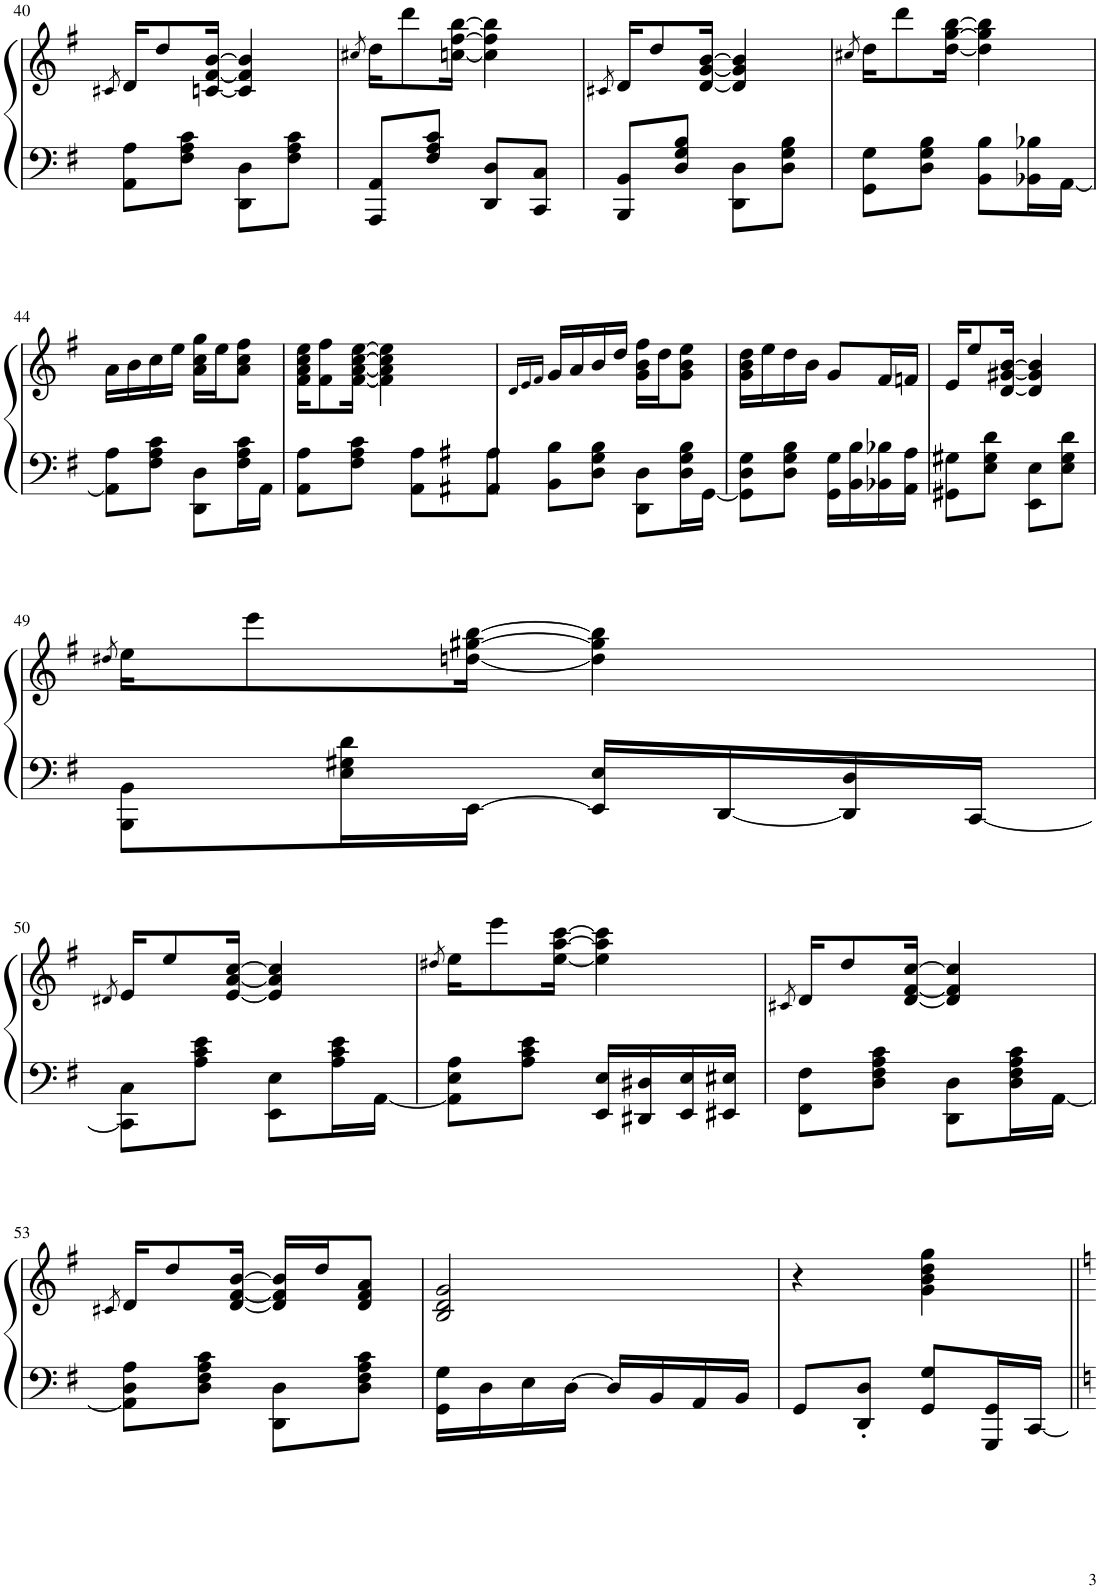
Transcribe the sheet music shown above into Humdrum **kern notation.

**kern	**kern
*part1	*part1
*staff2	*staff1
*I"Piano	*
*I'Pno.	*
!!LO:PB:g=z
*clefF4	*clefG2
*k[f#]	*k[f#]
*G:	*G:
*M2/4	*M2/4
=40	=40
.	8qc#X/
8AA\ 8A\L	16d/KL
.	8dd/
8F#\' 8A\' 8c\'J	.
.	[16cn/ [16f#/ [16b/Jk
8DD\ 8D\L	4c/] 4f#/] 4b/]
8F#\' 8A\' 8c\'J	.
=41	=41
.	8qcc#X/
8AAA/ 8AA/L	16dd\KL
.	8ddd\
8F#/' 8A/' 8c/'J	.
.	[16ccn\ [16ff#\ [16bb\Jk
8DD/ 8D/L	4cc\] 4ff#\] 4bb\]
8CC/ 8C/J	.
=42	=42
.	8qc#X/
8BBB/ 8BB/L	16d/KL
.	8dd/
8D/' 8G/' 8B/'J	.
.	[16d/ [16g/ [16b/Jk
8DD\ 8D\L	4d/] 4g/] 4b/]
8D\' 8G\' 8B\'J	.
=43	=43
.	8qcc#X/
8GG\ 8G\L	16dd\KL
.	8ddd\
8D\' 8G\' 8B\'J	.
.	[16dd\ [16gg\ [16bb\Jk
8BB\ 8B\L	4dd\] 4gg\] 4bb\]
16BB-X\ 16B-X\L	.
[<16AA\JJ	.
!!LO:LB:g=z
=44	=44
8AA\] 8A\L	16a\LL
.	16b\
8F#\' 8A\' 8c\'J	16cc\
.	16ee\JJ
8DD\ 8D\L	16a\ 16cc\ 16gg\LL
.	16ee\J
16F#\' 16A\' 16c\'L	8a\ 8cc\ 8ff#\J
16AA\JJ	.
=45	=45
*	*^
8AA\ 8A\L	16f#\ 16a\ 16cc\ 16ee\KL	64ryy
*	*v	*v
.	8f#\ 8ff#\
8F#\' 8A\' 8c\'J	.
.	[16f#\ [16a\ [16cc\ [16ee\Jk
8AA\ 8A\L	4f#\] 4a\] 4cc\] 4ee\]
8AA#X\ 8A#X\J	.
*	*^
.	.	64d!LLLL
.	.	64e!
.	.	64f#!JJJJ
=46	=46	=46
.	16qd/LL	.
.	16qe/	.
.	16qf#/JJ	.
8BB\ 8B\L	16g/LL	16g
.	16a/	4..ryy
8D\' 8G\' 8B\'J	16b/	.
.	16dd/JJ	.
8DD\ 8D\L	16g\ 16b\ 16ff#\LL	.
.	16dd\J	.
16D\' 16G\' 16B\'L	8g\ 8b\ 8ee\J	.
[<16GG\JJ	.	.
*	*v	*v
=47	=47
8GG\] 8D\ 8G\L	16g\ 16b\ 16dd\LL
.	16ee\
8D\' 8G\' 8B\'J	16dd\
.	16b\JJ
16GG\ 16G\LL	8g/L
16BB\ 16B\	.
16BB-X\ 16B-X\	16f#/L
16AA\ 16A\JJ	16fn/JJ
=48	=48
8GG#X\ 8G#X\L	16e/KL
.	8ee/
8E\' 8G#\' 8d\'J	.
.	[16d/ [16g#X/ [16b/Jk
8EE\ 8E\L	4d/] 4g#/] 4b/]
8E\' 8G#\' 8d\'J	.
!!LO:LB:g=z
=49	=49
.	8qdd#X/
8BBB\ 8BB\L	16ee\KL
.	8eee\
16E\' 16G#X\' 16d\'L	.
[16EE\JJ	[16ddn\ [16gg#X\ [16bb\Jk
16EE/] 16E/LL	4dd\] 4gg#\] 4bb\]
[16DD/	.
16DD/] 16D/	.
[<16CC/JJ	.
!!LO:LB:g=z
=50	=50
.	8qd#X/
8CC\] 8C\L	16e/KL
.	8ee/
8A\' 8c\' 8e\'J	.
.	[16e/ [16a/ [16cc/Jk
8EE\ 8E\L	4e/] 4a/] 4cc/]
16A\' 16c\' 16e\'L	.
[<16AA\JJ	.
=51	=51
.	8qdd#X/
8AA\] 8E\ 8A\L	16ee\KL
.	8eee\
8A\' 8c\' 8e\'J	.
.	[16ee\ [16aa\ [16ccc\Jk
16EE/ 16E/LL	4ee\] 4aa\] 4ccc\]
16DD#X/ 16D#X/	.
16EE/ 16E/	.
16EE#X/ 16E#X/JJ	.
=52	=52
.	8qc#X/
8FF#\ 8F#\L	16d/KL
.	8dd/
8D\' 8F#\' 8A\' 8c\'J	.
.	[16d/ [16f#/ [16cc/Jk
8DD\ 8D\L	4d/] 4f#/] 4cc/]
16D\' 16F#\' 16A\' 16c\'L	.
[<16AA\JJ	.
!!LO:LB:g=z
=53	=53
.	8qc#X/
8AA\] 8D\ 8A\L	16d/KL
.	8dd/
8D\' 8F#\' 8A\' 8c\'J	.
.	[16d/ [16f#/ [16b/Jk
8DD\ 8D\L	16d/] 16f#/] 16b/]LL
.	16dd/J
8D\' 8F#\' 8A\' 8c\'J	8d/ 8f#/ 8a/J
=54	=54
16GG\ 16G\LL	2B/ 2d/ 2g/
16D\	.
16E\	.
[16D\JJ	.
16D/LL]	.
16BB/	.
16AA/	.
16BB/JJ	.
=55	=55
8GG/L	4r
8DD/' 8D/'J	.
8GG/ 8G/L	4g\ 4b\ 4dd\ 4gg\
16GGG/ 16GG/L	.
[<16CC/JJ	.
=||	=||
*-	*-
